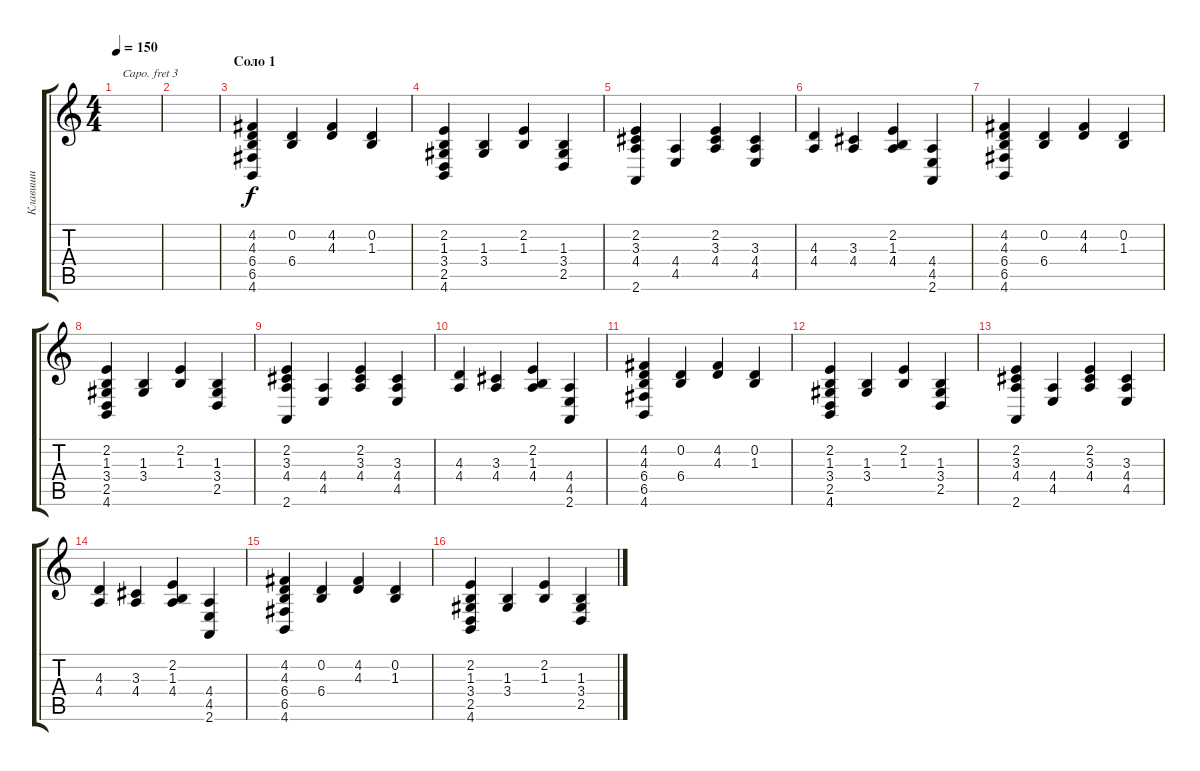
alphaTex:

\track ("Клавиши" "Клавиши") {instrument electricgrandpiano}
\staff {score tabs}
\capo 3
\tuning (E4 B3 G3 D3 A2 E2) {hide}
\ts (4 4)
\tempo 150
\clef g2
\ks c
|
|
\section ("" "Соло 1")
(4.2 4.3 6.4 6.5 4.6).4{volume 12} (0.2 6.4).4 (4.2 4.3).4 (0.2 1.3).4 |
(2.2 1.3 3.4 2.5 4.6).4 (1.3 3.4).4 (2.2 1.3).4 (1.3 3.4 2.5).4 |
(2.2 3.3 4.4 2.6).4 (4.4 4.5).4 (2.2 3.3 4.4).4 (3.3 4.4 4.5).4 |
(4.3 4.4).4 (3.3 4.4).4 (2.2 1.3 4.4).4 (4.4 4.5 2.6).4 |
(4.2 4.3 6.4 6.5 4.6).4 (0.2 6.4).4 (4.2 4.3).4 (0.2 1.3).4 |
(2.2 1.3 3.4 2.5 4.6).4 (1.3 3.4).4 (2.2 1.3).4 (1.3 3.4 2.5).4 |
(2.2 3.3 4.4 2.6).4 (4.4 4.5).4 (2.2 3.3 4.4).4 (3.3 4.4 4.5).4 |
(4.3 4.4).4 (3.3 4.4).4 (2.2 1.3 4.4).4 (4.4 4.5 2.6).4 |
(4.2 4.3 6.4 6.5 4.6).4 (0.2 6.4).4 (4.2 4.3).4 (0.2 1.3).4 |
(2.2 1.3 3.4 2.5 4.6).4 (1.3 3.4).4 (2.2 1.3).4 (1.3 3.4 2.5).4 |
(2.2 3.3 4.4 2.6).4 (4.4 4.5).4 (2.2 3.3 4.4).4 (3.3 4.4 4.5).4 |
(4.3 4.4).4 (3.3 4.4).4 (2.2 1.3 4.4).4 (4.4 4.5 2.6).4 |
(4.2 4.3 6.4 6.5 4.6).4 (0.2 6.4).4 (4.2 4.3).4 (0.2 1.3).4 |
(2.2 1.3 3.4 2.5 4.6).4 (1.3 3.4).4 (2.2 1.3).4 (1.3 3.4 2.5).4
